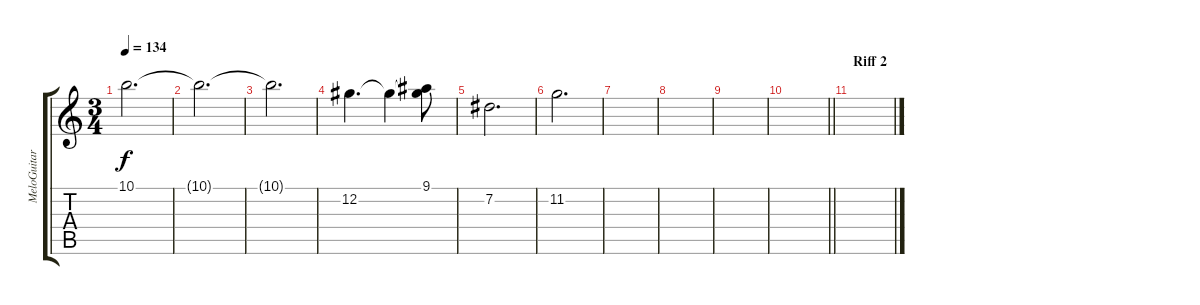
\track ("MeloGuitar" "MeloGuitar") {instrument electricguitarjazz}
\staff {score tabs}
\tuning (Db4 Ab3 E3 B2 Gb2 Db2) {hide}
\ts (3 4)
\tempo 134
\clef g2
\ks c
10.1.2{d dy f} |
10.1{t}.2{d} |
10.1{t}.2{d} |
12.2.4{d} 12.2{t}.4 (9.1 12.2{t}).8 |
7.2.2{d} |
11.2.2{d} |
|
|
|
\barLineRight lightlight
|
\section ("" "Riff 2")
